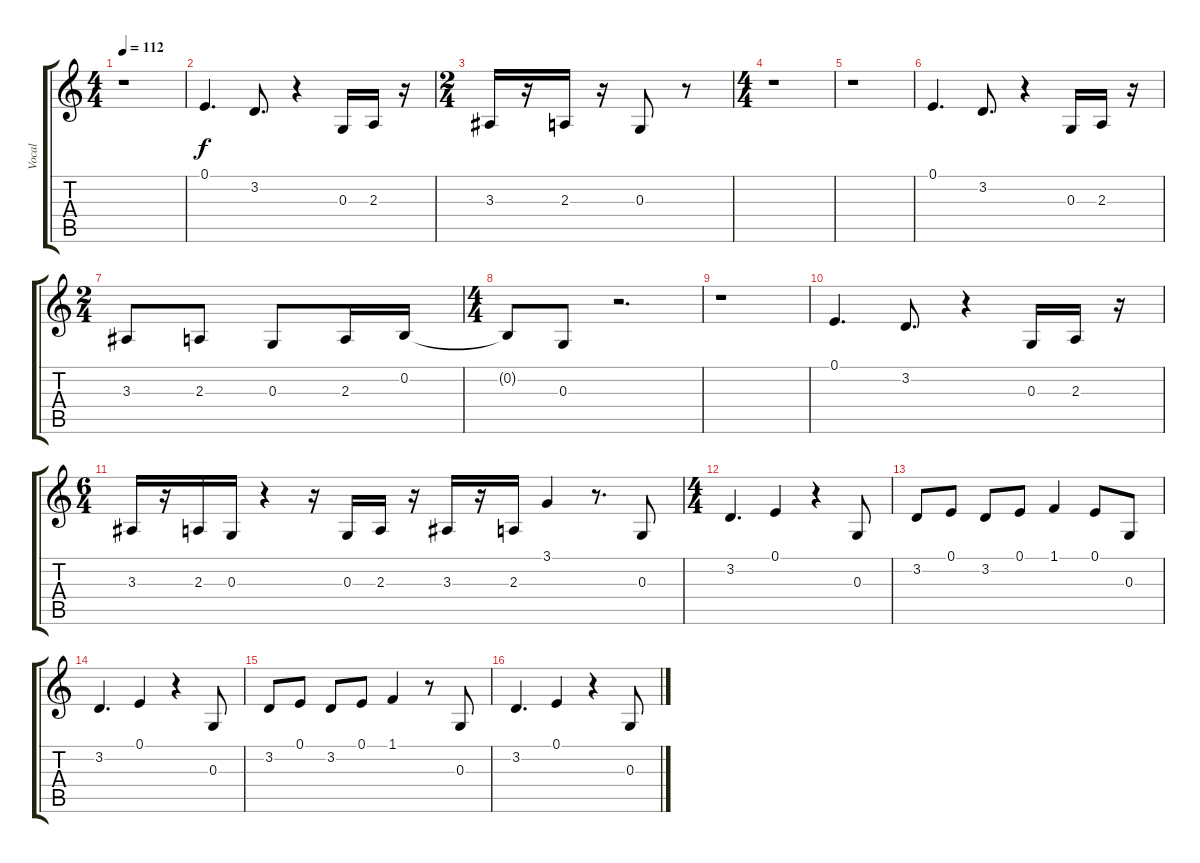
\track ("Vocal" "Vocal") {instrument lead2sawtooth}
\staff {score tabs}
\tuning (E4 B3 G3 D3 A2 E2) {hide}
\ts (4 4)
\tempo 112
\clef g2
\ks c
r.1{dy f} |
0.1.4{d} 3.2.8{d} r.4 0.3.16 2.3.16 r.16 |
\ts (2 4)
3.3.16 r.16 2.3.16 r.16 0.3.8 r.8 |
\ts (4 4)
r.1 |
r.1 |
0.1.4{d} 3.2.8{d} r.4 0.3.16 2.3.16 r.16 |
\ts (2 4)
3.3.8 2.3.8 0.3.8 2.3.16 0.2.16 |
\ts (4 4)
0.2{t}.8 0.3.8 r.2{d} |
r.1 |
0.1.4{d} 3.2.8{d} r.4 0.3.16 2.3.16 r.16 |
\ts (6 4)
3.3.16 r.16 2.3.16 0.3.16 r.4 r.16 0.3.16 2.3.16 r.16 3.3.16 r.16 2.3.16 3.1.4 r.8{d} 0.3.8 |
\ts (4 4)
3.2.4{d} 0.1.4 r.4 0.3.8 |
3.2.8 0.1.8 3.2.8 0.1.8 1.1.4 0.1.8 0.3.8 |
3.2.4{d} 0.1.4 r.4 0.3.8 |
3.2.8 0.1.8 3.2.8 0.1.8 1.1.4 r.8 0.3.8 |
3.2.4{d} 0.1.4 r.4 0.3.8
